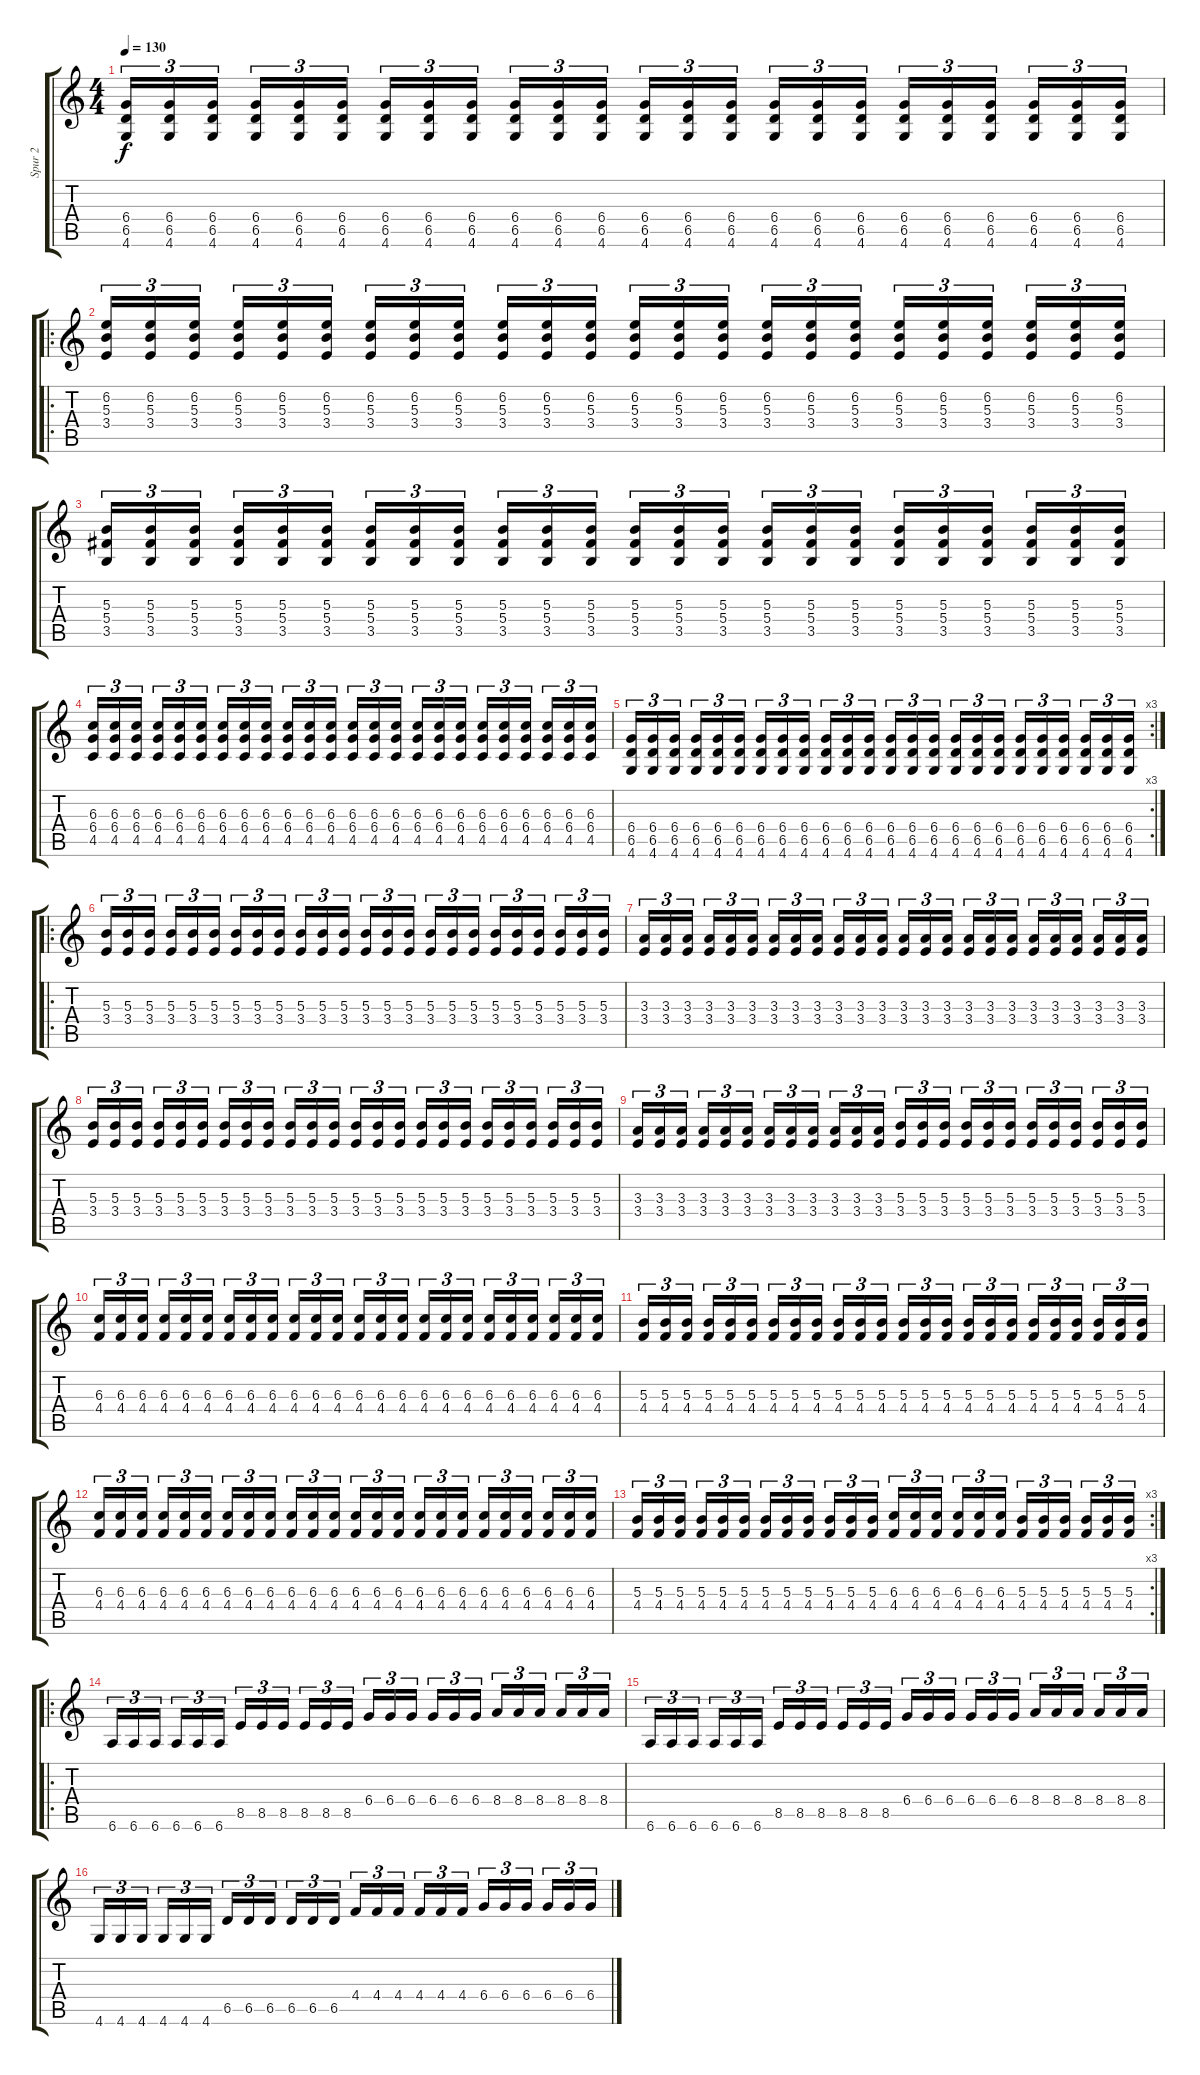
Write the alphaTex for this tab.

\track ("Spur 2" "Spur 2") {instrument distortionguitar}
\staff {score tabs}
\tuning (Eb4 Bb3 Gb3 Db3 Ab2 Eb2) {hide}
\ts (4 4)
\tempo 130
\clef g2
\ks c
(6.4 6.5 4.6).16{tu (3 2) dy f} (6.4 6.5 4.6).16{tu (3 2)} (6.4 6.5 4.6).16{tu (3 2) beam splitsecondary} (6.4 6.5 4.6).16{tu (3 2)} (6.4 6.5 4.6).16{tu (3 2)} (6.4 6.5 4.6).16{tu (3 2)} (6.4 6.5 4.6).16{tu (3 2)} (6.4 6.5 4.6).16{tu (3 2)} (6.4 6.5 4.6).16{tu (3 2) beam splitsecondary} (6.4 6.5 4.6).16{tu (3 2)} (6.4 6.5 4.6).16{tu (3 2)} (6.4 6.5 4.6).16{tu (3 2)} (6.4 6.5 4.6).16{tu (3 2)} (6.4 6.5 4.6).16{tu (3 2)} (6.4 6.5 4.6).16{tu (3 2) beam splitsecondary} (6.4 6.5 4.6).16{tu (3 2)} (6.4 6.5 4.6).16{tu (3 2)} (6.4 6.5 4.6).16{tu (3 2)} (6.4 6.5 4.6).16{tu (3 2)} (6.4 6.5 4.6).16{tu (3 2)} (6.4 6.5 4.6).16{tu (3 2) beam splitsecondary} (6.4 6.5 4.6).16{tu (3 2)} (6.4 6.5 4.6).16{tu (3 2)} (6.4 6.5 4.6).16{tu (3 2)} |
\ro
(6.2 5.3 3.4).16{tu (3 2)} (6.2 5.3 3.4).16{tu (3 2)} (6.2 5.3 3.4).16{tu (3 2) beam splitsecondary} (6.2 5.3 3.4).16{tu (3 2)} (6.2 5.3 3.4).16{tu (3 2)} (6.2 5.3 3.4).16{tu (3 2)} (6.2 5.3 3.4).16{tu (3 2)} (6.2 5.3 3.4).16{tu (3 2)} (6.2 5.3 3.4).16{tu (3 2) beam splitsecondary} (6.2 5.3 3.4).16{tu (3 2)} (6.2 5.3 3.4).16{tu (3 2)} (6.2 5.3 3.4).16{tu (3 2)} (6.2 5.3 3.4).16{tu (3 2)} (6.2 5.3 3.4).16{tu (3 2)} (6.2 5.3 3.4).16{tu (3 2) beam splitsecondary} (6.2 5.3 3.4).16{tu (3 2)} (6.2 5.3 3.4).16{tu (3 2)} (6.2 5.3 3.4).16{tu (3 2)} (6.2 5.3 3.4).16{tu (3 2)} (6.2 5.3 3.4).16{tu (3 2)} (6.2 5.3 3.4).16{tu (3 2) beam splitsecondary} (6.2 5.3 3.4).16{tu (3 2)} (6.2 5.3 3.4).16{tu (3 2)} (6.2 5.3 3.4).16{tu (3 2)} |
(5.3 5.4 3.5).16{tu (3 2)} (5.3 5.4 3.5).16{tu (3 2)} (5.3 5.4 3.5).16{tu (3 2) beam splitsecondary} (5.3 5.4 3.5).16{tu (3 2)} (5.3 5.4 3.5).16{tu (3 2)} (5.3 5.4 3.5).16{tu (3 2)} (5.3 5.4 3.5).16{tu (3 2)} (5.3 5.4 3.5).16{tu (3 2)} (5.3 5.4 3.5).16{tu (3 2) beam splitsecondary} (5.3 5.4 3.5).16{tu (3 2)} (5.3 5.4 3.5).16{tu (3 2)} (5.3 5.4 3.5).16{tu (3 2)} (5.3 5.4 3.5).16{tu (3 2)} (5.3 5.4 3.5).16{tu (3 2)} (5.3 5.4 3.5).16{tu (3 2) beam splitsecondary} (5.3 5.4 3.5).16{tu (3 2)} (5.3 5.4 3.5).16{tu (3 2)} (5.3 5.4 3.5).16{tu (3 2)} (5.3 5.4 3.5).16{tu (3 2)} (5.3 5.4 3.5).16{tu (3 2)} (5.3 5.4 3.5).16{tu (3 2) beam splitsecondary} (5.3 5.4 3.5).16{tu (3 2)} (5.3 5.4 3.5).16{tu (3 2)} (5.3 5.4 3.5).16{tu (3 2)} |
(6.3 6.4 4.5).16{tu (3 2)} (6.3 6.4 4.5).16{tu (3 2)} (6.3 6.4 4.5).16{tu (3 2) beam splitsecondary} (6.3 6.4 4.5).16{tu (3 2)} (6.3 6.4 4.5).16{tu (3 2)} (6.3 6.4 4.5).16{tu (3 2)} (6.3 6.4 4.5).16{tu (3 2)} (6.3 6.4 4.5).16{tu (3 2)} (6.3 6.4 4.5).16{tu (3 2) beam splitsecondary} (6.3 6.4 4.5).16{tu (3 2)} (6.3 6.4 4.5).16{tu (3 2)} (6.3 6.4 4.5).16{tu (3 2)} (6.3 6.4 4.5).16{tu (3 2)} (6.3 6.4 4.5).16{tu (3 2)} (6.3 6.4 4.5).16{tu (3 2) beam splitsecondary} (6.3 6.4 4.5).16{tu (3 2)} (6.3 6.4 4.5).16{tu (3 2)} (6.3 6.4 4.5).16{tu (3 2)} (6.3 6.4 4.5).16{tu (3 2)} (6.3 6.4 4.5).16{tu (3 2)} (6.3 6.4 4.5).16{tu (3 2) beam splitsecondary} (6.3 6.4 4.5).16{tu (3 2)} (6.3 6.4 4.5).16{tu (3 2)} (6.3 6.4 4.5).16{tu (3 2)} |
\rc 3
(6.4 6.5 4.6).16{tu (3 2)} (6.4 6.5 4.6).16{tu (3 2)} (6.4 6.5 4.6).16{tu (3 2) beam splitsecondary} (6.4 6.5 4.6).16{tu (3 2)} (6.4 6.5 4.6).16{tu (3 2)} (6.4 6.5 4.6).16{tu (3 2)} (6.4 6.5 4.6).16{tu (3 2)} (6.4 6.5 4.6).16{tu (3 2)} (6.4 6.5 4.6).16{tu (3 2) beam splitsecondary} (6.4 6.5 4.6).16{tu (3 2)} (6.4 6.5 4.6).16{tu (3 2)} (6.4 6.5 4.6).16{tu (3 2)} (6.4 6.5 4.6).16{tu (3 2)} (6.4 6.5 4.6).16{tu (3 2)} (6.4 6.5 4.6).16{tu (3 2) beam splitsecondary} (6.4 6.5 4.6).16{tu (3 2)} (6.4 6.5 4.6).16{tu (3 2)} (6.4 6.5 4.6).16{tu (3 2)} (6.4 6.5 4.6).16{tu (3 2)} (6.4 6.5 4.6).16{tu (3 2)} (6.4 6.5 4.6).16{tu (3 2) beam splitsecondary} (6.4 6.5 4.6).16{tu (3 2)} (6.4 6.5 4.6).16{tu (3 2)} (6.4 6.5 4.6).16{tu (3 2)} |
\ro
(5.3 3.4).16{tu (3 2)} (5.3 3.4).16{tu (3 2)} (5.3 3.4).16{tu (3 2) beam splitsecondary} (5.3 3.4).16{tu (3 2)} (5.3 3.4).16{tu (3 2)} (5.3 3.4).16{tu (3 2)} (5.3 3.4).16{tu (3 2)} (5.3 3.4).16{tu (3 2)} (5.3 3.4).16{tu (3 2) beam splitsecondary} (5.3 3.4).16{tu (3 2)} (5.3 3.4).16{tu (3 2)} (5.3 3.4).16{tu (3 2)} (5.3 3.4).16{tu (3 2)} (5.3 3.4).16{tu (3 2)} (5.3 3.4).16{tu (3 2) beam splitsecondary} (5.3 3.4).16{tu (3 2)} (5.3 3.4).16{tu (3 2)} (5.3 3.4).16{tu (3 2)} (5.3 3.4).16{tu (3 2)} (5.3 3.4).16{tu (3 2)} (5.3 3.4).16{tu (3 2) beam splitsecondary} (5.3 3.4).16{tu (3 2)} (5.3 3.4).16{tu (3 2)} (5.3 3.4).16{tu (3 2)} |
(3.3 3.4).16{tu (3 2)} (3.3 3.4).16{tu (3 2)} (3.3 3.4).16{tu (3 2) beam splitsecondary} (3.3 3.4).16{tu (3 2)} (3.3 3.4).16{tu (3 2)} (3.3 3.4).16{tu (3 2)} (3.3 3.4).16{tu (3 2)} (3.3 3.4).16{tu (3 2)} (3.3 3.4).16{tu (3 2) beam splitsecondary} (3.3 3.4).16{tu (3 2)} (3.3 3.4).16{tu (3 2)} (3.3 3.4).16{tu (3 2)} (3.3 3.4).16{tu (3 2)} (3.3 3.4).16{tu (3 2)} (3.3 3.4).16{tu (3 2) beam splitsecondary} (3.3 3.4).16{tu (3 2)} (3.3 3.4).16{tu (3 2)} (3.3 3.4).16{tu (3 2)} (3.3 3.4).16{tu (3 2)} (3.3 3.4).16{tu (3 2)} (3.3 3.4).16{tu (3 2) beam splitsecondary} (3.3 3.4).16{tu (3 2)} (3.3 3.4).16{tu (3 2)} (3.3 3.4).16{tu (3 2)} |
(5.3 3.4).16{tu (3 2)} (5.3 3.4).16{tu (3 2)} (5.3 3.4).16{tu (3 2) beam splitsecondary} (5.3 3.4).16{tu (3 2)} (5.3 3.4).16{tu (3 2)} (5.3 3.4).16{tu (3 2)} (5.3 3.4).16{tu (3 2)} (5.3 3.4).16{tu (3 2)} (5.3 3.4).16{tu (3 2) beam splitsecondary} (5.3 3.4).16{tu (3 2)} (5.3 3.4).16{tu (3 2)} (5.3 3.4).16{tu (3 2)} (5.3 3.4).16{tu (3 2)} (5.3 3.4).16{tu (3 2)} (5.3 3.4).16{tu (3 2) beam splitsecondary} (5.3 3.4).16{tu (3 2)} (5.3 3.4).16{tu (3 2)} (5.3 3.4).16{tu (3 2)} (5.3 3.4).16{tu (3 2)} (5.3 3.4).16{tu (3 2)} (5.3 3.4).16{tu (3 2) beam splitsecondary} (5.3 3.4).16{tu (3 2)} (5.3 3.4).16{tu (3 2)} (5.3 3.4).16{tu (3 2)} |
(3.3 3.4).16{tu (3 2)} (3.3 3.4).16{tu (3 2)} (3.3 3.4).16{tu (3 2) beam splitsecondary} (3.3 3.4).16{tu (3 2)} (3.3 3.4).16{tu (3 2)} (3.3 3.4).16{tu (3 2)} (3.3 3.4).16{tu (3 2)} (3.3 3.4).16{tu (3 2)} (3.3 3.4).16{tu (3 2) beam splitsecondary} (3.3 3.4).16{tu (3 2)} (3.3 3.4).16{tu (3 2)} (3.3 3.4).16{tu (3 2)} (5.3 3.4).16{tu (3 2)} (5.3 3.4).16{tu (3 2)} (5.3 3.4).16{tu (3 2) beam splitsecondary} (5.3 3.4).16{tu (3 2)} (5.3 3.4).16{tu (3 2)} (5.3 3.4).16{tu (3 2)} (5.3 3.4).16{tu (3 2)} (5.3 3.4).16{tu (3 2)} (5.3 3.4).16{tu (3 2) beam splitsecondary} (5.3 3.4).16{tu (3 2)} (5.3 3.4).16{tu (3 2)} (5.3 3.4).16{tu (3 2)} |
(6.3 4.4).16{tu (3 2)} (6.3 4.4).16{tu (3 2)} (6.3 4.4).16{tu (3 2) beam splitsecondary} (6.3 4.4).16{tu (3 2)} (6.3 4.4).16{tu (3 2)} (6.3 4.4).16{tu (3 2)} (6.3 4.4).16{tu (3 2)} (6.3 4.4).16{tu (3 2)} (6.3 4.4).16{tu (3 2) beam splitsecondary} (6.3 4.4).16{tu (3 2)} (6.3 4.4).16{tu (3 2)} (6.3 4.4).16{tu (3 2)} (6.3 4.4).16{tu (3 2)} (6.3 4.4).16{tu (3 2)} (6.3 4.4).16{tu (3 2) beam splitsecondary} (6.3 4.4).16{tu (3 2)} (6.3 4.4).16{tu (3 2)} (6.3 4.4).16{tu (3 2)} (6.3 4.4).16{tu (3 2)} (6.3 4.4).16{tu (3 2)} (6.3 4.4).16{tu (3 2) beam splitsecondary} (6.3 4.4).16{tu (3 2)} (6.3 4.4).16{tu (3 2)} (6.3 4.4).16{tu (3 2)} |
(5.3 4.4).16{tu (3 2)} (5.3 4.4).16{tu (3 2)} (5.3 4.4).16{tu (3 2) beam splitsecondary} (5.3 4.4).16{tu (3 2)} (5.3 4.4).16{tu (3 2)} (5.3 4.4).16{tu (3 2)} (5.3 4.4).16{tu (3 2)} (5.3 4.4).16{tu (3 2)} (5.3 4.4).16{tu (3 2) beam splitsecondary} (5.3 4.4).16{tu (3 2)} (5.3 4.4).16{tu (3 2)} (5.3 4.4).16{tu (3 2)} (5.3 4.4).16{tu (3 2)} (5.3 4.4).16{tu (3 2)} (5.3 4.4).16{tu (3 2) beam splitsecondary} (5.3 4.4).16{tu (3 2)} (5.3 4.4).16{tu (3 2)} (5.3 4.4).16{tu (3 2)} (5.3 4.4).16{tu (3 2)} (5.3 4.4).16{tu (3 2)} (5.3 4.4).16{tu (3 2) beam splitsecondary} (5.3 4.4).16{tu (3 2)} (5.3 4.4).16{tu (3 2)} (5.3 4.4).16{tu (3 2)} |
(6.3 4.4).16{tu (3 2)} (6.3 4.4).16{tu (3 2)} (6.3 4.4).16{tu (3 2) beam splitsecondary} (6.3 4.4).16{tu (3 2)} (6.3 4.4).16{tu (3 2)} (6.3 4.4).16{tu (3 2)} (6.3 4.4).16{tu (3 2)} (6.3 4.4).16{tu (3 2)} (6.3 4.4).16{tu (3 2) beam splitsecondary} (6.3 4.4).16{tu (3 2)} (6.3 4.4).16{tu (3 2)} (6.3 4.4).16{tu (3 2)} (6.3 4.4).16{tu (3 2)} (6.3 4.4).16{tu (3 2)} (6.3 4.4).16{tu (3 2) beam splitsecondary} (6.3 4.4).16{tu (3 2)} (6.3 4.4).16{tu (3 2)} (6.3 4.4).16{tu (3 2)} (6.3 4.4).16{tu (3 2)} (6.3 4.4).16{tu (3 2)} (6.3 4.4).16{tu (3 2) beam splitsecondary} (6.3 4.4).16{tu (3 2)} (6.3 4.4).16{tu (3 2)} (6.3 4.4).16{tu (3 2)} |
\rc 3
(5.3 4.4).16{tu (3 2)} (5.3 4.4).16{tu (3 2)} (5.3 4.4).16{tu (3 2) beam splitsecondary} (5.3 4.4).16{tu (3 2)} (5.3 4.4).16{tu (3 2)} (5.3 4.4).16{tu (3 2)} (5.3 4.4).16{tu (3 2)} (5.3 4.4).16{tu (3 2)} (5.3 4.4).16{tu (3 2) beam splitsecondary} (5.3 4.4).16{tu (3 2)} (5.3 4.4).16{tu (3 2)} (5.3 4.4).16{tu (3 2)} (6.3 4.4).16{tu (3 2)} (6.3 4.4).16{tu (3 2)} (6.3 4.4).16{tu (3 2) beam splitsecondary} (6.3 4.4).16{tu (3 2)} (6.3 4.4).16{tu (3 2)} (6.3 4.4).16{tu (3 2)} (5.3 4.4).16{tu (3 2)} (5.3 4.4).16{tu (3 2)} (5.3 4.4).16{tu (3 2) beam splitsecondary} (5.3 4.4).16{tu (3 2)} (5.3 4.4).16{tu (3 2)} (5.3 4.4).16{tu (3 2)} |
\ro
6.6.16{tu (3 2)} 6.6.16{tu (3 2)} 6.6.16{tu (3 2) beam splitsecondary} 6.6.16{tu (3 2)} 6.6.16{tu (3 2)} 6.6.16{tu (3 2)} 8.5.16{tu (3 2)} 8.5.16{tu (3 2)} 8.5.16{tu (3 2) beam splitsecondary} 8.5.16{tu (3 2)} 8.5.16{tu (3 2)} 8.5.16{tu (3 2)} 6.4.16{tu (3 2)} 6.4.16{tu (3 2)} 6.4.16{tu (3 2) beam splitsecondary} 6.4.16{tu (3 2)} 6.4.16{tu (3 2)} 6.4.16{tu (3 2)} 8.4.16{tu (3 2)} 8.4.16{tu (3 2)} 8.4.16{tu (3 2) beam splitsecondary} 8.4.16{tu (3 2)} 8.4.16{tu (3 2)} 8.4.16{tu (3 2)} |
6.6.16{tu (3 2)} 6.6.16{tu (3 2)} 6.6.16{tu (3 2) beam splitsecondary} 6.6.16{tu (3 2)} 6.6.16{tu (3 2)} 6.6.16{tu (3 2)} 8.5.16{tu (3 2)} 8.5.16{tu (3 2)} 8.5.16{tu (3 2) beam splitsecondary} 8.5.16{tu (3 2)} 8.5.16{tu (3 2)} 8.5.16{tu (3 2)} 6.4.16{tu (3 2)} 6.4.16{tu (3 2)} 6.4.16{tu (3 2) beam splitsecondary} 6.4.16{tu (3 2)} 6.4.16{tu (3 2)} 6.4.16{tu (3 2)} 8.4.16{tu (3 2)} 8.4.16{tu (3 2)} 8.4.16{tu (3 2) beam splitsecondary} 8.4.16{tu (3 2)} 8.4.16{tu (3 2)} 8.4.16{tu (3 2)} |
4.6.16{tu (3 2)} 4.6.16{tu (3 2)} 4.6.16{tu (3 2) beam splitsecondary} 4.6.16{tu (3 2)} 4.6.16{tu (3 2)} 4.6.16{tu (3 2)} 6.5.16{tu (3 2)} 6.5.16{tu (3 2)} 6.5.16{tu (3 2) beam splitsecondary} 6.5.16{tu (3 2)} 6.5.16{tu (3 2)} 6.5.16{tu (3 2)} 4.4.16{tu (3 2)} 4.4.16{tu (3 2)} 4.4.16{tu (3 2) beam splitsecondary} 4.4.16{tu (3 2)} 4.4.16{tu (3 2)} 4.4.16{tu (3 2)} 6.4.16{tu (3 2)} 6.4.16{tu (3 2)} 6.4.16{tu (3 2) beam splitsecondary} 6.4.16{tu (3 2)} 6.4.16{tu (3 2)} 6.4.16{tu (3 2)}
